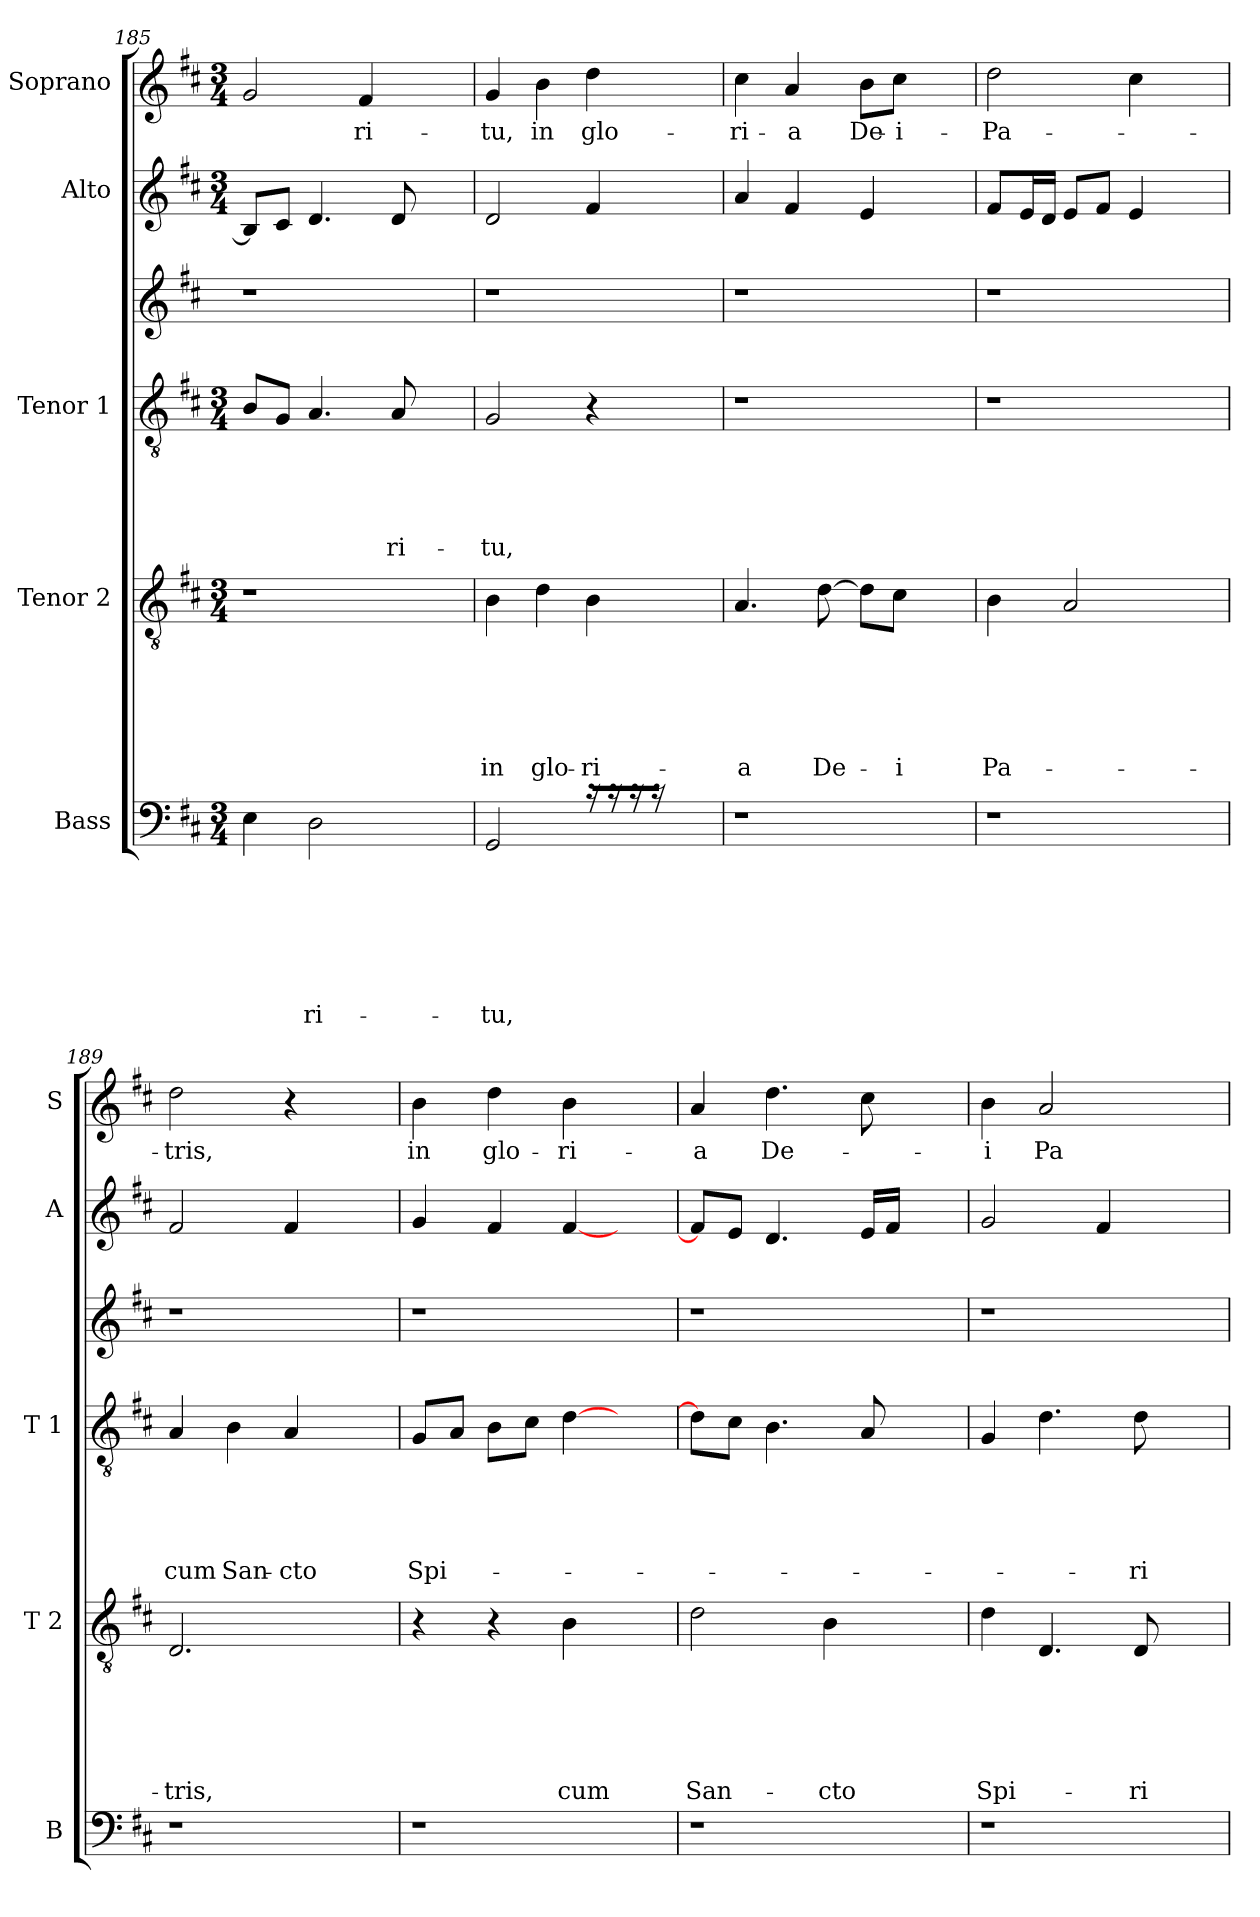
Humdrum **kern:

**kern	**text	**text	**text	**text	**text	**text	**text	**kern	**text	**text	**text	**text	**text	**text	**kern	**text	**text	**text	**text	**text	**kern	**kern	**kern	**text
*part6	*part6	*part6	*part6	*part6	*part6	*part6	*part6	*part5	*part5	*part5	*part5	*part5	*part5	*part5	*part4	*part4	*part4	*part4	*part4	*part4	*part3	*part2	*part1	*part1
*staff6	*staff6	*staff6	*staff6	*staff6	*staff6	*staff6	*staff6	*staff5	*staff5	*staff5	*staff5	*staff5	*staff5	*staff5	*staff4	*staff4	*staff4	*staff4	*staff4	*staff4	*staff3	*staff2	*staff1	*staff1
*I"Bass	*	*	*	*	*	*	*	*I"Tenor 2	*	*	*	*	*	*	*I"Tenor 1	*	*	*	*	*	*	*I"Alto	*I"Soprano	*
*I'B	*	*	*	*	*	*	*	*I'T 2	*	*	*	*	*	*	*I'T 1	*	*	*	*	*	*	*I'A	*I'S	*
*clefF4	*	*	*	*	*	*	*	*clefGv2	*	*	*	*	*	*	*clefGv2	*	*	*	*	*	*clefG2	*clefG2	*clefG2	*
*k[f#c#]	*	*	*	*	*	*	*	*k[f#c#]	*	*	*	*	*	*	*k[f#c#]	*	*	*	*	*	*k[f#c#]	*k[f#c#]	*k[f#c#]	*
*D:	*	*	*	*	*	*	*	*D:	*	*	*	*	*	*	*D:	*	*	*	*	*	*D:	*D:	*D:	*
*M3/4	*	*	*	*	*	*	*	*M3/4	*	*	*	*	*	*	*M3/4	*	*	*	*	*	*	*M3/4	*M3/4	*
=185	=185	=185	=185	=185	=185	=185	=185	=185	=185	=185	=185	=185	=185	=185	=185	=185	=185	=185	=185	=185	=185	=185	=185	=185
!	!	!	!	!	!	!	!	!LO:N:vis=1	!	!	!	!	!	!	!	!	!	!	!	!	!	!	!	!
4E\	.	.	.	.	.	.	.	2.r	.	.	.	.	.	.	8B/L	.	.	.	.	.	1r	8B/L]	2g/	.
.	.	.	.	.	.	.	.	.	.	.	.	.	.	.	8G/J	.	.	.	.	.	.	8c#/J	.	.
!	!	!	!	!	!	!	!LO:LY:b	!	!	!	!	!	!	!	!	!	!	!	!	!	!	!	!	!
2D\	.	.	.	.	.	.	-ri-	.	.	.	.	.	.	.	4.A/	.	.	.	.	.	.	4.d/	.	.
!	!	!	!	!	!	!	!	!	!	!	!	!	!	!	!	!	!	!	!	!	!	!	!	!LO:LY:b
.	.	.	.	.	.	.	.	.	.	.	.	.	.	.	.	.	.	.	.	.	.	.	4f#/	-ri-
!	!	!	!	!	!	!	!	!	!	!	!	!	!	!	!	!	!	!	!	!LO:LY:b	!	!	!	!
.	.	.	.	.	.	.	.	.	.	.	.	.	.	.	8A/	.	.	.	.	-ri-	.	8d/	.	.
4ryy	.	.	.	.	.	.	.	4ryy	.	.	.	.	.	.	4ryy	.	.	.	.	.	.	4ryy	4ryy	.
=186	=186	=186	=186	=186	=186	=186	=186	=186	=186	=186	=186	=186	=186	=186	=186	=186	=186	=186	=186	=186	=186	=186	=186	=186
!	!	!	!	!	!	!	!LO:LY:b	!	!	!	!	!	!	!LO:LY:b	!	!	!	!	!	!LO:LY:b	!	!	!	!LO:LY:b
2GG/	.	.	.	.	.	.	-tu,	4B\	.	.	.	.	.	in	2G/	.	.	.	.	-tu,	1r	2d/	4g/	-tu,
!	!	!	!	!	!	!	!	!	!	!	!	!	!	!LO:LY:b	!	!	!	!	!	!	!	!	!	!LO:LY:b
.	.	.	.	.	.	.	.	4d\	.	.	.	.	.	glo-	.	.	.	.	.	.	.	.	4b\	in
!	!	!	!	!	!	!	!	!	!	!	!	!	!	!LO:LY:b	!	!	!	!	!	!	!	!	!	!LO:LY:b
*tremolo	*	*	*	*	*	*	*	*	*	*	*	*	*	*	*	*	*	*	*	*	*	*	*	*
16rLL	.	.	.	.	.	.	.	4B\	.	.	.	.	.	-ri-	4r	.	.	.	.	.	.	4f#/	4dd\	glo-
16r	.	.	.	.	.	.	.	.	.	.	.	.	.	.	.	.	.	.	.	.	.	.	.	.
16r	.	.	.	.	.	.	.	.	.	.	.	.	.	.	.	.	.	.	.	.	.	.	.	.
16rJJ	.	.	.	.	.	.	.	.	.	.	.	.	.	.	.	.	.	.	.	.	.	.	.	.
*Xtremolo	*	*	*	*	*	*	*	*	*	*	*	*	*	*	*	*	*	*	*	*	*	*	*	*
4ryy	.	.	.	.	.	.	.	4ryy	.	.	.	.	.	.	4ryy	.	.	.	.	.	.	4ryy	4ryy	.
!!LO:LB:g=z
=187	=187	=187	=187	=187	=187	=187	=187	=187	=187	=187	=187	=187	=187	=187	=187	=187	=187	=187	=187	=187	=187	=187	=187	=187
!LO:N:vis=1	!	!	!	!	!	!	!	!	!	!	!	!	!	!LO:LY:b	!LO:N:vis=1	!	!	!	!	!	!	!	!	!LO:LY:b
2.r	.	.	.	.	.	.	.	4.A/	.	.	.	.	.	-a	2.r	.	.	.	.	.	1r	4a/	4cc#\	-ri-
!	!	!	!	!	!	!	!	!	!	!	!	!	!	!	!	!	!	!	!	!	!	!	!	!LO:LY:b
.	.	.	.	.	.	.	.	.	.	.	.	.	.	.	.	.	.	.	.	.	.	4f#/	4a/	-a
!	!	!	!	!	!	!	!	!	!	!	!	!	!	!LO:LY:b	!	!	!	!	!	!	!	!	!	!
.	.	.	.	.	.	.	.	[>8d\	.	.	.	.	.	De-	.	.	.	.	.	.	.	.	.	.
!	!	!	!	!	!	!	!	!	!	!	!	!	!	!	!	!	!	!	!	!	!	!	!	!LO:LY:b
.	.	.	.	.	.	.	.	8d\L]	.	.	.	.	.	.	.	.	.	.	.	.	.	4e/	8b\L	De-
!	!	!	!	!	!	!	!	!	!	!	!	!	!	!LO:LY:b	!	!	!	!	!	!	!	!	!	!LO:LY:b
.	.	.	.	.	.	.	.	8c#\J	.	.	.	.	.	-i	.	.	.	.	.	.	.	.	8cc#\J	-i-
4ryy	.	.	.	.	.	.	.	4ryy	.	.	.	.	.	.	4ryy	.	.	.	.	.	.	4ryy	4ryy	.
=188	=188	=188	=188	=188	=188	=188	=188	=188	=188	=188	=188	=188	=188	=188	=188	=188	=188	=188	=188	=188	=188	=188	=188	=188
!LO:N:vis=1	!	!	!	!	!	!	!	!	!	!	!	!	!	!LO:LY:b	!LO:N:vis=1	!	!	!	!	!	!	!	!	!LO:LY:b
2.r	.	.	.	.	.	.	.	4B\	.	.	.	.	.	Pa-	2.r	.	.	.	.	.	1r	8f#/L	2dd\	-Pa-
.	.	.	.	.	.	.	.	.	.	.	.	.	.	.	.	.	.	.	.	.	.	16e/L	.	.
.	.	.	.	.	.	.	.	.	.	.	.	.	.	.	.	.	.	.	.	.	.	16d/JJ	.	.
.	.	.	.	.	.	.	.	2A/	.	.	.	.	.	.	.	.	.	.	.	.	.	8e/L	.	.
.	.	.	.	.	.	.	.	.	.	.	.	.	.	.	.	.	.	.	.	.	.	8f#/J	.	.
.	.	.	.	.	.	.	.	.	.	.	.	.	.	.	.	.	.	.	.	.	.	4e/	4cc#\	.
4ryy	.	.	.	.	.	.	.	4ryy	.	.	.	.	.	.	4ryy	.	.	.	.	.	.	4ryy	4ryy	.
=189	=189	=189	=189	=189	=189	=189	=189	=189	=189	=189	=189	=189	=189	=189	=189	=189	=189	=189	=189	=189	=189	=189	=189	=189
!LO:N:vis=1	!	!	!	!	!	!	!	!	!	!	!	!	!	!LO:LY:b	!	!	!	!	!	!LO:LY:b	!	!	!	!LO:LY:b
2.r	.	.	.	.	.	.	.	2.D/	.	.	.	.	.	-tris,	4A/	.	.	.	.	cum	1r	2f#/	2dd\	-tris,
!	!	!	!	!	!	!	!	!	!	!	!	!	!	!	!	!	!	!	!	!LO:LY:b	!	!	!	!
.	.	.	.	.	.	.	.	.	.	.	.	.	.	.	4B\	.	.	.	.	San-	.	.	.	.
!	!	!	!	!	!	!	!	!	!	!	!	!	!	!	!	!	!	!	!	!LO:LY:b	!	!	!	!
.	.	.	.	.	.	.	.	.	.	.	.	.	.	.	4A/	.	.	.	.	-cto	.	4f#/	4r	.
4ryy	.	.	.	.	.	.	.	4ryy	.	.	.	.	.	.	4ryy	.	.	.	.	.	.	4ryy	4ryy	.
=190	=190	=190	=190	=190	=190	=190	=190	=190	=190	=190	=190	=190	=190	=190	=190	=190	=190	=190	=190	=190	=190	=190	=190	=190
!LO:N:vis=1	!	!	!	!	!	!	!	!	!	!	!	!	!	!	!	!	!	!	!	!LO:LY:b	!	!	!	!LO:LY:b
2.r	.	.	.	.	.	.	.	4r	.	.	.	.	.	.	8G/L	.	.	.	.	Spi-	1r	4g/	4b\	in
.	.	.	.	.	.	.	.	.	.	.	.	.	.	.	8A/J	.	.	.	.	.	.	.	.	.
!	!	!	!	!	!	!	!	!	!	!	!	!	!	!	!	!	!	!	!	!	!	!	!	!LO:LY:b
.	.	.	.	.	.	.	.	4r	.	.	.	.	.	.	8B\L	.	.	.	.	.	.	4f#/	4dd\	glo-
.	.	.	.	.	.	.	.	.	.	.	.	.	.	.	8c#\J	.	.	.	.	.	.	.	.	.
!	!	!	!	!	!	!	!	!	!	!	!	!	!	!LO:LY:b	!	!	!	!	!	!	!	!	!	!LO:LY:b
.	.	.	.	.	.	.	.	4B\	.	.	.	.	.	cum	[>4d\	.	.	.	.	.	.	[<4f#/	4b\	-ri-
4ryy	.	.	.	.	.	.	.	4ryy	.	.	.	.	.	.	4ryy	.	.	.	.	.	.	4ryy	4ryy	.
=191	=191	=191	=191	=191	=191	=191	=191	=191	=191	=191	=191	=191	=191	=191	=191	=191	=191	=191	=191	=191	=191	=191	=191	=191
!LO:N:vis=1	!	!	!	!	!	!	!	!	!	!	!	!	!	!LO:LY:b	!	!	!	!	!	!	!	!	!	!LO:LY:b
2.r	.	.	.	.	.	.	.	2d\	.	.	.	.	.	San-	8d\L]	.	.	.	.	.	1r	8f#/L]	4a/	-a
.	.	.	.	.	.	.	.	.	.	.	.	.	.	.	8c#\J	.	.	.	.	.	.	8e/J	.	.
!	!	!	!	!	!	!	!	!	!	!	!	!	!	!	!	!	!	!	!	!	!	!	!	!LO:LY:b
.	.	.	.	.	.	.	.	.	.	.	.	.	.	.	4.B\	.	.	.	.	.	.	4.d/	4.dd\	De-
!	!	!	!	!	!	!	!	!	!	!	!	!	!	!LO:LY:b	!	!	!	!	!	!	!	!	!	!
.	.	.	.	.	.	.	.	4B\	.	.	.	.	.	-cto	.	.	.	.	.	.	.	.	.	.
.	.	.	.	.	.	.	.	.	.	.	.	.	.	.	8A/	.	.	.	.	.	.	16e/LL	8cc#\	.
.	.	.	.	.	.	.	.	.	.	.	.	.	.	.	.	.	.	.	.	.	.	16f#/JJ	.	.
4ryy	.	.	.	.	.	.	.	4ryy	.	.	.	.	.	.	4ryy	.	.	.	.	.	.	4ryy	4ryy	.
=192	=192	=192	=192	=192	=192	=192	=192	=192	=192	=192	=192	=192	=192	=192	=192	=192	=192	=192	=192	=192	=192	=192	=192	=192
!LO:N:vis=1	!	!	!	!	!	!	!	!	!	!	!	!	!	!LO:LY:b	!	!	!	!	!	!	!	!	!	!LO:LY:b
2.r	.	.	.	.	.	.	.	4d\	.	.	.	.	.	Spi-	4G/	.	.	.	.	.	1r	2g/	4b\	-i
!	!	!	!	!	!	!	!	!	!	!	!	!	!	!	!	!	!	!	!	!	!	!	!	!LO:LY:b
.	.	.	.	.	.	.	.	4.D/	.	.	.	.	.	.	4.d\	.	.	.	.	.	.	.	2a/	Pa-
.	.	.	.	.	.	.	.	.	.	.	.	.	.	.	.	.	.	.	.	.	.	4f#/	.	.
!	!	!	!	!	!	!	!	!	!	!	!	!	!	!LO:LY:b	!	!	!	!	!	!LO:LY:b	!	!	!	!
.	.	.	.	.	.	.	.	8D/	.	.	.	.	.	-ri-	8d\	.	.	.	.	-ri-	.	.	.	.
4ryy	.	.	.	.	.	.	.	4ryy	.	.	.	.	.	.	4ryy	.	.	.	.	.	.	4ryy	4ryy	.
=	=	=	=	=	=	=	=	=	=	=	=	=	=	=	=	=	=	=	=	=	=	=	=	=
*-	*-	*-	*-	*-	*-	*-	*-	*-	*-	*-	*-	*-	*-	*-	*-	*-	*-	*-	*-	*-	*-	*-	*-	*-
